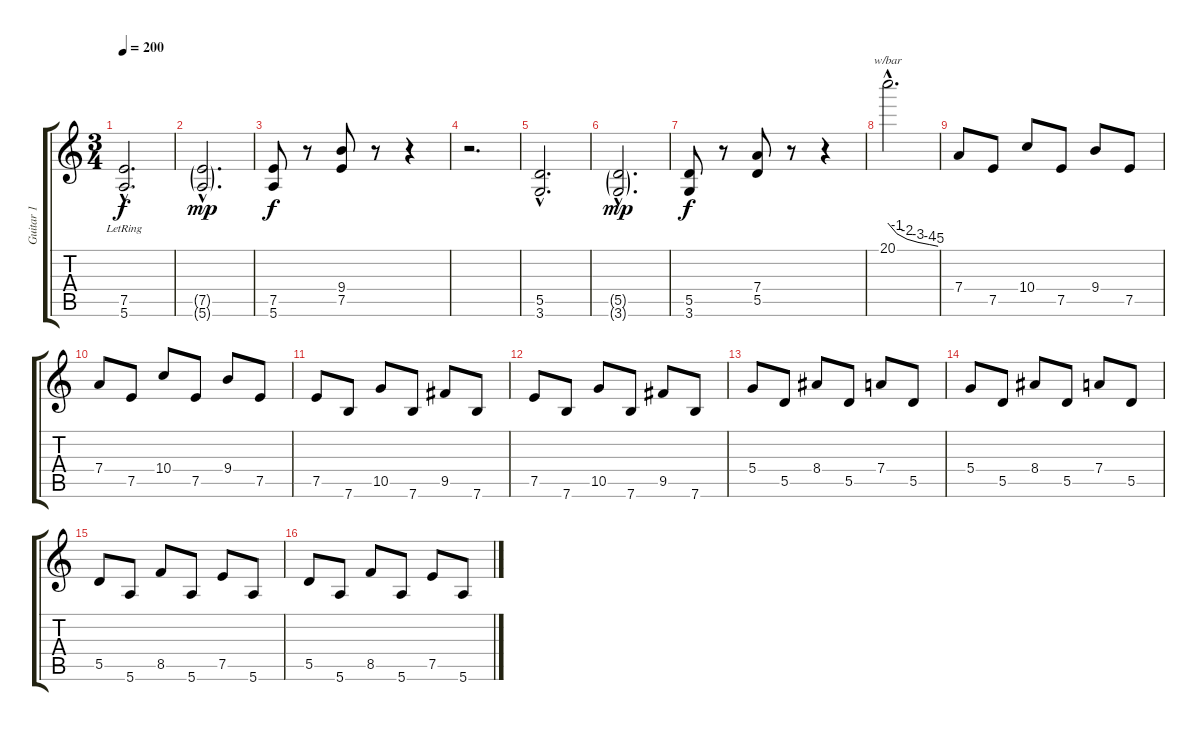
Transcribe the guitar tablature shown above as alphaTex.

\track ("Guitar 1" "Guitar 1") {instrument distortionguitar}
\staff {score tabs}
\tuning (E4 B3 G3 D3 A2 E2) {hide}
\ts (3 4)
\tempo 200
\clef g2
\ks c
(7.5{hac lr} 5.6{hac}).2{d dy f} |
(7.5{g hac} 5.6{g hac}).2{d dy mp} |
(7.5 5.6).8{dy f} r.8 (9.4 7.5).8 r.8 r.4 |
r.2{d} |
(5.5{hac} 3.6{hac}).2{d} |
(5.5{g hac} 3.6{g hac}).2{d dy mp} |
(5.5 3.6).8{dy f} r.8 (7.4 5.5).8 r.8 r.4 |
20.1{hac}.2{d tbe (custom default 0 0 11 -4 23 -8 36 -12 50 -16 60 -20)} |
7.4.8 7.5.8 10.4.8 7.5.8 9.4.8 7.5.8 |
7.4.8 7.5.8 10.4.8 7.5.8 9.4.8 7.5.8 |
7.5.8 7.6.8 10.5.8 7.6.8 9.5.8 7.6.8 |
7.5.8 7.6.8 10.5.8 7.6.8 9.5.8 7.6.8 |
5.4.8 5.5.8 8.4.8 5.5.8 7.4.8 5.5.8 |
5.4.8 5.5.8 8.4.8 5.5.8 7.4.8 5.5.8 |
5.5.8 5.6.8 8.5.8 5.6.8 7.5.8 5.6.8 |
5.5.8 5.6.8 8.5.8 5.6.8 7.5.8 5.6.8
